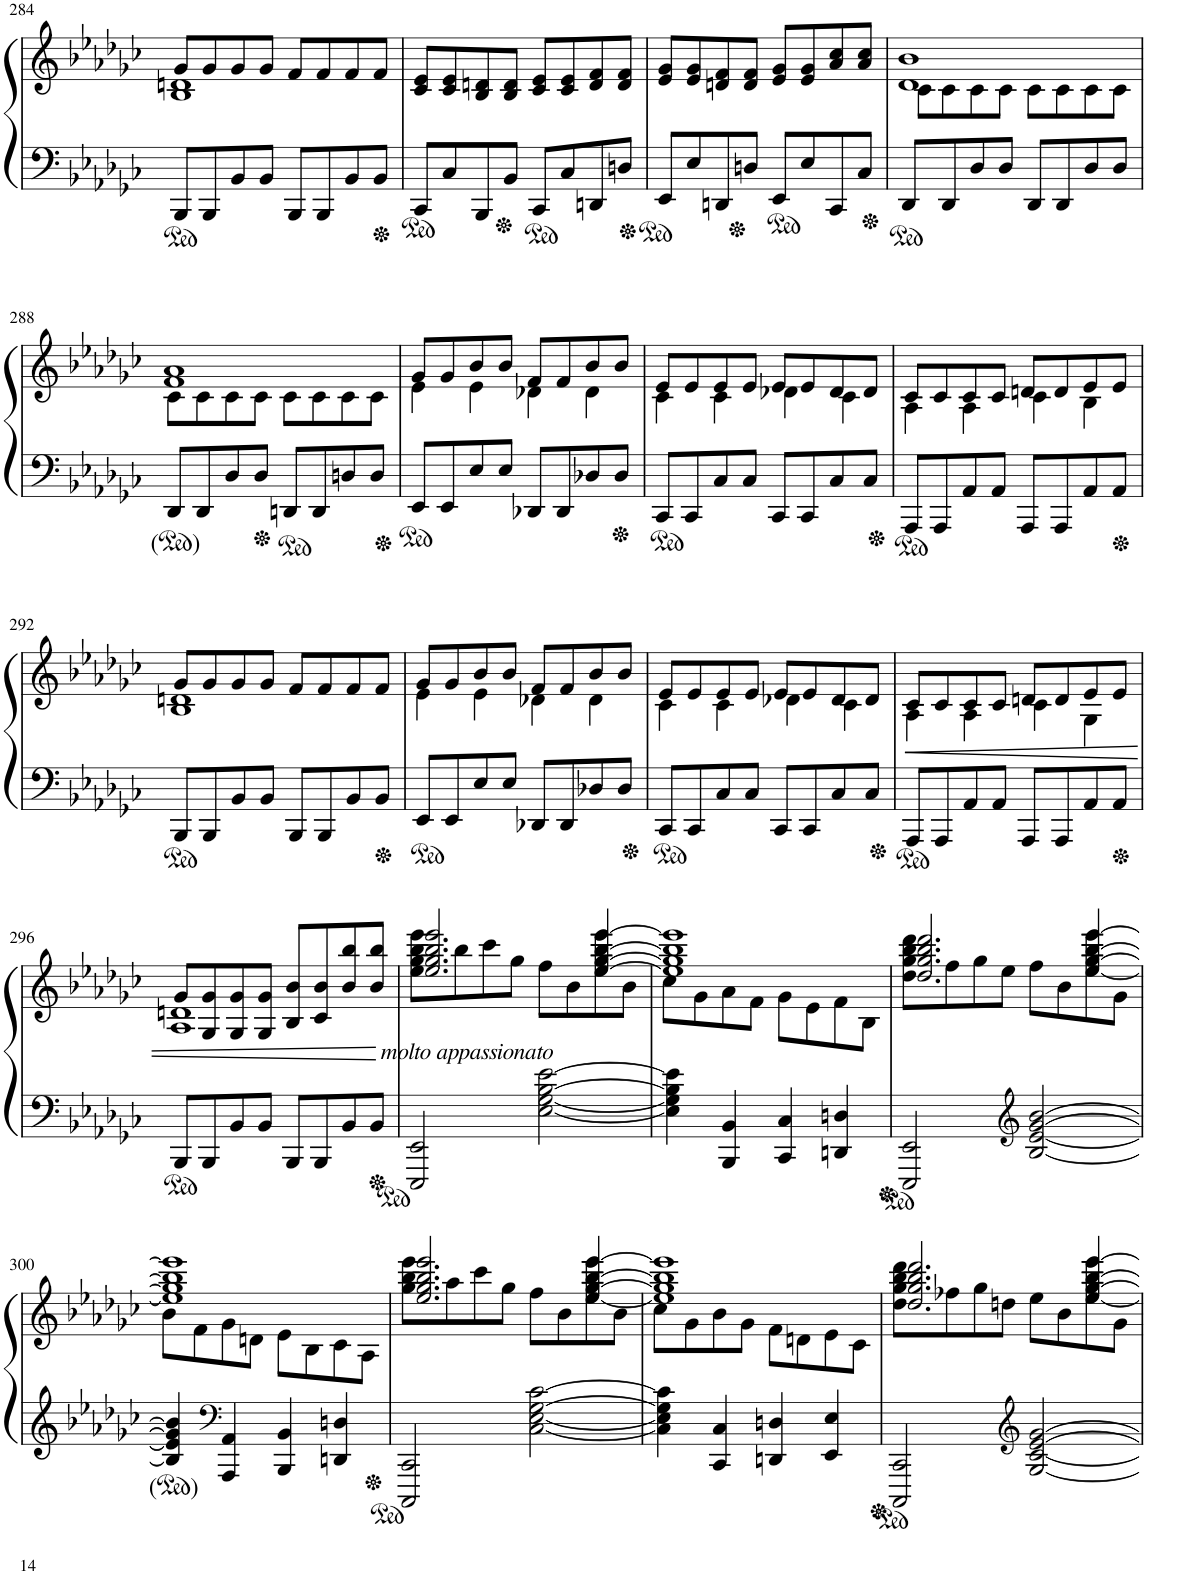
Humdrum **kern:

**kern	**kern	**dynam
*part1	*part1	*part1
*staff2	*staff1	*staff1/2
*I"ピアノ	*	*
!!LO:PB:g=z
*clefF4	*clefG2	*
*k[b-e-a-d-g-c-]	*k[b-e-a-d-g-c-]	*
*M2/2	*M2/2	*
*met(c|)	*met(c|)	*
=284	=284	=284
*	*^	*
8BBB-/L	8g-/L	1B- 1dn	.
8BBB-/	8g-/	.	.
8BB-/	8g-/	.	.
8BB-/J	8g-/J	.	.
8BBB-/L	8f/L	.	.
8BBB-/	8f/	.	.
8BB-/	8f/	.	.
8BB-/J	8f/J	.	.
*	*v	*v	*
=285	=285	=285
8CC-/L	8c-/ 8e-/L	.
8C-/	8c-/ 8e-/	.
8BBB-/	8B-/ 8dn/	.
8BB-/J	8B-/ 8d/J	.
8CC-/L	8c-/ 8e-/L	.
8C-/	8c-/ 8e-/	.
8DDn/	8d/ 8f/	.
8Dn/J	8d/ 8f/J	.
=286	=286	=286
8EE-/L	8e-/ 8g-/L	.
8E-/	8e-/ 8g-/	.
8DDn/	8dn/ 8f/	.
8Dn/J	8d/ 8f/J	.
8EE-/L	8e-/ 8g-/L	.
8E-/	8e-/ 8g-/	.
8CC-/	8a-/ 8cc-/	.
8C-/J	8a-/ 8cc-/J	.
=287	=287	=287
*	*^	*
8DD-/L	1d- 1b-	8c-\L	.
8DD-/	.	8c-\	.
8D-/	.	8c-\	.
8D-/J	.	8c-\J	.
8DD-/L	.	8c-\L	.
8DD-/	.	8c-\	.
8D-/	.	8c-\	.
8D-/J	.	8c-\J	.
!!LO:LB:g=z	!!
=288	=288	=288	=288
8DD-/L	1f 1a-	8c-\L	.
8DD-/	.	8c-\	.
8D-/	.	8c-\	.
8D-/J	.	8c-\J	.
8DDn/L	.	8c-\L	.
8DD/	.	8c-\	.
8Dn/	.	8c-\	.
8D/J	.	8c-\J	.
=289	=289	=289	=289
8EE-/L	8g-/L	4e-\	.
8EE-/	8g-/	.	.
8E-/	8b-/	4e-\	.
8E-/J	8b-/J	.	.
8DD-X/L	8f/L	4d-X\	.
8DD-/	8f/	.	.
8D-X/	8b-/	4d-\	.
8D-/J	8b-/J	.	.
=290	=290	=290	=290
8CC-/L	8e-/L	4c-\	.
8CC-/	8e-/	.	.
8C-/	8e-/	4c-\	.
8C-/J	8e-/J	.	.
8CC-/L	8e-/L	4d-X\	.
8CC-/	8e-/	.	.
8C-/	8d-/	4c-\	.
8C-/J	8d-/J	.	.
=291	=291	=291	=291
8AAA-/L	8c-/L	4A-\	.
8AAA-/	8c-/	.	.
8AA-/	8c-/	4A-\	.
8AA-/J	8c-/J	.	.
8AAA-/L	8dn/L	4c-\	.
8AAA-/	8d/	.	.
8AA-/	8e-/	4B-\	.
8AA-/J	8e-/J	.	.
!!LO:LB:g=z	!!
=292	=292	=292	=292
8BBB-/L	8g-/L	1B- 1dn	.
8BBB-/	8g-/	.	.
8BB-/	8g-/	.	.
8BB-/J	8g-/J	.	.
8BBB-/L	8f/L	.	.
8BBB-/	8f/	.	.
8BB-/	8f/	.	.
8BB-/J	8f/J	.	.
=293	=293	=293	=293
8EE-/L	8g-/L	4e-\	.
8EE-/	8g-/	.	.
8E-/	8b-/	4e-\	.
8E-/J	8b-/J	.	.
8DD-X/L	8f/L	4d-X\	.
8DD-/	8f/	.	.
8D-X/	8b-/	4d-\	.
8D-/J	8b-/J	.	.
=294	=294	=294	=294
8CC-/L	8e-/L	4c-\	.
8CC-/	8e-/	.	.
8C-/	8e-/	4c-\	.
8C-/J	8e-/J	.	.
8CC-/L	8e-/L	4d-X\	.
8CC-/	8e-/	.	.
8C-/	8d-/	4c-\	.
8C-/J	8d-/J	.	.
=295	=295	=295	=295
!	!	!	!LO:HP:b
8AAA-/L	8c-/L	4A-\	<
8AAA-/	8c-/	.	.
8AA-/	8c-/	4A-\	.
8AA-/J	8c-/J	.	.
8AAA-/L	8dn/L	4c-\	.
8AAA-/	8d/	.	.
8AA-/	8e-/	4G-\	.
8AA-/J	8e-/J	.	.
!!LO:LB:g=z	!!
=296	=296	=296	=296
8BBB-/L	8g-/L	1A- 1dn	.
8BBB-/	8G-/ 8g-/	.	.
8BB-/	8G-/ 8g-/	.	.
8BB-/J	8G-/ 8g-/J	.	.
8BBB-/L	8B-/ 8b-/L	.	.
8BBB-/	8c-/ 8b-/	.	.
8BB-/	8b-/ 8bb-/	.	.
8BB-/J	8b-/ 8bb-/J	.	.
*	*v	*v	*
.	.	[
=297	=297	=297
*	*^	*
!	!LO:TX:b:i:t=molto appassionato	!	!
2EEE-/ 2EE-/	8ee-\ 8gg-\ 8bb-\ 8eee-\L	2.ee-/ 2.gg-/ 2.bb-/ 2.eee-/	.
.	8bb-\	.	.
.	8ccc-\	.	.
.	8gg-\J	.	.
[2E-\ [2G-\ [2B-\ [2e-\	8ff\L	.	.
.	8b-\	.	.
.	8ee-\ 8gg-\ 8bb-\ 8eee-\	[4ee-/ [>4gg-/ [>4bb-/ [>4eee-/	.
.	8b-\J	.	.
=298	=298	=298	=298
4E-\] 4G-\] 4B-\] 4e-\]	8cc-\L	1ee-] 1gg-] 1bb-] 1eee-]	.
.	8g-\	.	.
4BBB-/ 4BB-/	8a-\	.	.
.	8f\J	.	.
4CC-/ 4C-/	8g-\L	.	.
.	8e-\	.	.
4DDn/ 4Dn/	8f\	.	.
.	8B-\J	.	.
=299	=299	=299	=299
2EEE-/ 2EE-/	8dd-\ 8gg-\ 8bb-\ 8ddd-\L	2.dd-/ 2.gg-/ 2.bb-/ 2.ddd-/	.
.	8ff\	.	.
.	8gg-\	.	.
.	8ee-\J	.	.
*clefG2	*	*	*
[2B-/ [2e-/ [2g-/ [2b-/	8ff\L	.	.
.	8b-\	.	.
.	8ee-\ 8gg-\ 8bb-\ 8eee-\	[<4ee-/ [>4gg-/ [>4bb-/ [>4eee-/	.
.	8g-\J	.	.
!!LO:LB:g=z	!!
=300	=300	=300	=300
4B-/] 4e-/] 4g-/] 4b-/]	8b-\L	1ee-] 1gg-] 1bb-] 1eee-]	.
.	8f\	.	.
*clefF4	*	*	*
4AAA-/ 4AA-/	8g-\	.	.
.	8dn\J	.	.
4BBB-/ 4BB-/	8e-\L	.	.
.	8B-\	.	.
4DDn/ 4Dn/	8c-\	.	.
.	8A-\J	.	.
=301	=301	=301	=301
2CCC-/ 2CC-/	8gg-\ 8bb-\ 8eee-\L	2.ee-/ 2.gg-/ 2.bb-/ 2.eee-/	.
.	8aa-\	.	.
.	8ccc-\	.	.
.	8gg-\J	.	.
[2C-\ [2E-\ [2G-\ [2c-\	8ff\L	.	.
.	8b-\	.	.
.	8ee-\ 8gg-\ 8bb-\ 8eee-\	[<4ee-/ [>4gg-/ [>4bb-/ [>4eee-/	.
.	8b-\J	.	.
=302	=302	=302	=302
4C-\] 4E-\] 4G-\] 4c-\]	8cc-\L	1ee-] 1gg-] 1bb-] 1eee-]	.
.	8g-\	.	.
4CC-/ 4C-/	8b-\	.	.
.	8g-\J	.	.
4DDn/ 4Dn/	8f\L	.	.
.	8dn\	.	.
4EE-/ 4E-/	8e-\	.	.
.	8c-\J	.	.
=303	=303	=303	=303
2CCC-/ 2CC-/	8dd-\ 8gg-\ 8bb-\ 8ddd-\L	2.dd-/ 2.gg-/ 2.bb-/ 2.ddd-/	.
.	8ff-X\	.	.
.	8gg-\	.	.
.	8ddn\J	.	.
*clefG2	*	*	*
[2G-/ [2c-/ [2e-/ [2g-/	8ee-\L	.	.
.	8b-\	.	.
.	8ee-\ 8gg-\ 8bb-\ 8eee-\	[<4ee-/ [>4gg-/ [>4bb-/ [>4eee-/	.
.	8g-\J	.	.
*	*v	*v	*
=	=	=
*-	*-	*-
